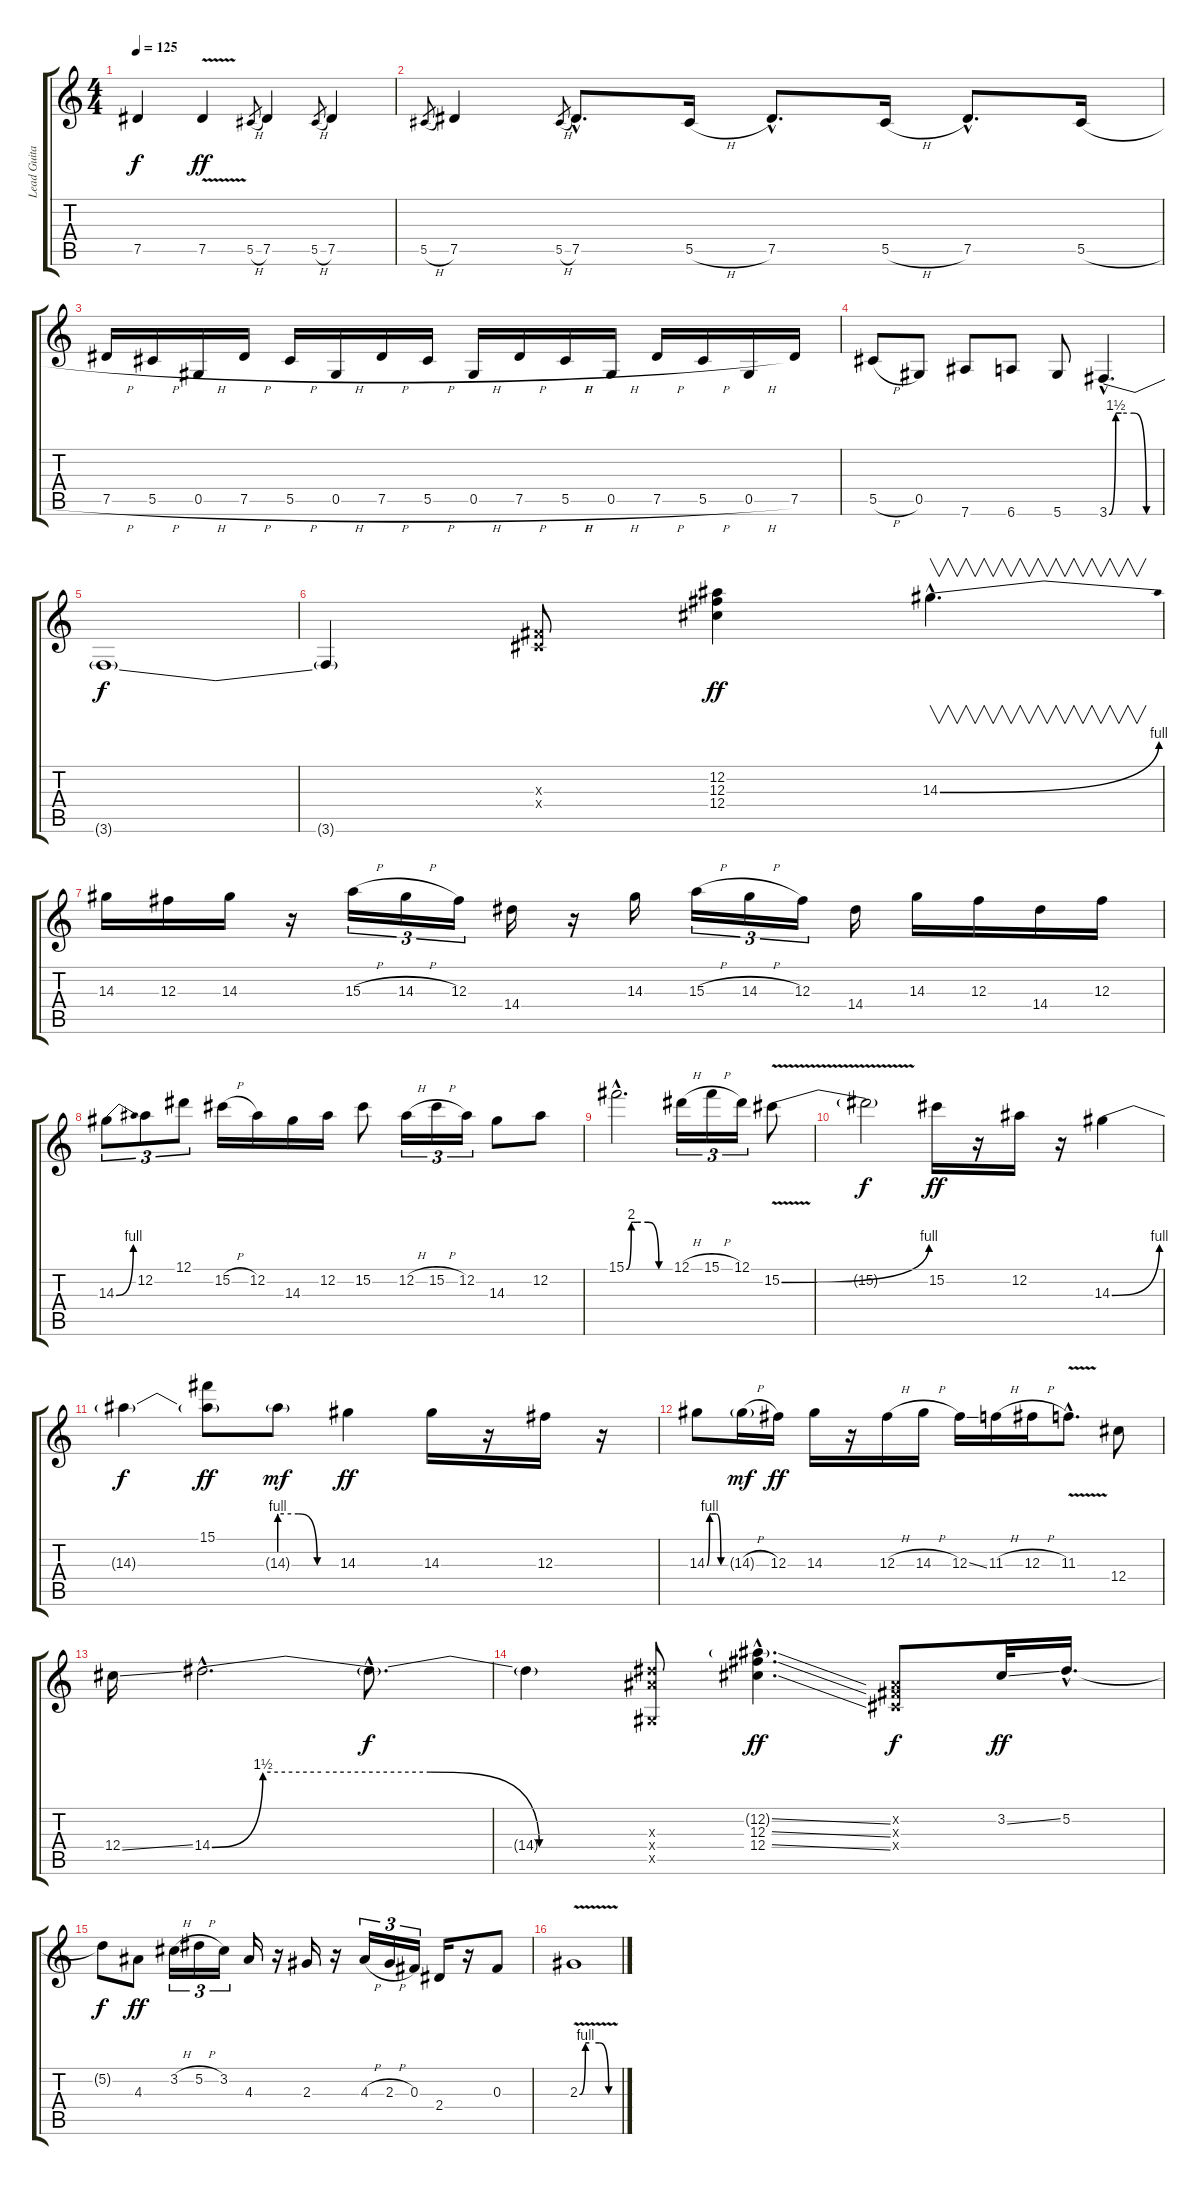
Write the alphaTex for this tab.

\track ("Lead Guitar" "Lead Guita") {instrument overdrivenguitar}
\staff {score tabs}
\tuning (Eb4 Bb3 Gb3 Db3 Ab2 Eb2) {hide}
\ts (4 4)
\tempo 125
\clef g2
\ks c
7.5{t}.4{dy f} 7.5{v}.4{dy ff} 5.5{h}.8{gr} 7.5.4 5.5{h}.8{gr} 7.5.4 |
5.5{h}.8{gr} 7.5.4 5.5{h}.8{gr} 7.5{hac}.8{d} 5.5{h}.16 7.5{hac}.8{d} 5.5{h}.16 7.5{hac}.8{d} 5.5{h}.16 |
7.5{h}.16 5.5{h}.16 0.5{h}.16 7.5{h}.16 5.5{h}.16 0.5{h}.16 7.5{h}.16 5.5{h}.16 0.5{h}.16 7.5{h}.16 5.5{h}.16 0.5{h}.16 7.5{h}.16 5.5{h}.16 0.5{h}.16 7.5.16 |
5.5{h}.8 0.5.8 7.6.8 6.6.8 5.6.8 3.6{be (custom 0 0 8 6 15 6 30 6 45 0 60 0) hac}.4{d} |
3.6{t}.1{dy f} |
3.6{t}.4 (0.3{x} 0.4{x}).8 (12.2 12.3 12.4).4{dy ff} 14.3{be (bend 0 0 60 4) hac}.4{v d} |
14.3.16 12.3.16 14.3.16 r.16 15.3{h}.16{tu (3 2)} 14.3{h}.16{tu (3 2)} 12.3.16{tu (3 2)} 14.4.16 r.16 14.3.16 15.3{h}.16{tu (3 2)} 14.3{h}.16{tu (3 2)} 12.3.16{tu (3 2)} 14.4.16 14.3.16 12.3.16 14.4.16 12.3.16 |
14.3{be (bend 0 0 60 4)}.8{tu (3 2)} 12.2.8{tu (3 2)} 12.1.8{tu (3 2)} 15.2{h}.16 12.2.16 14.3.16 12.2.16 15.2.8 12.2{h}.16{tu (3 2)} 15.2{h}.16{tu (3 2)} 12.2.16{tu (3 2)} 14.3.8 12.2.8 |
15.1{be (custom 0 0 7 8 10 8 15 8 30 8 45 0 60 0) hac}.2{d} 12.1{h}.16{tu (3 2)} 15.1{h}.16{tu (3 2)} 12.1.16{tu (3 2)} 15.2{be (bend 0 0 60 4) v}.8 |
15.2{t}.2{dy f} 15.2.16{dy ff} r.16 12.2.16 r.16 14.3{be (bend 0 0 60 4)}.4 |
14.3{t}.4{dy f} (15.1 14.3{t}).8{dy ff} 14.3{be (custom 0 4 20 4 40 0 60 0) g}.8{dy mf} 14.3.4{dy ff} 14.3.16 r.16 12.3.16 r.16 |
14.3{be (custom 0 0 9 4 15 4 30 4 45 0 60 0)}.8 14.3{h g}.16{dy mf} 12.3.16{dy ff} 14.3.16 r.16 12.3{h}.16 14.3{h}.16 12.3{ss}.16 11.3{h}.16 12.3{h}.16 11.3{v hac}.8{d} 12.4.8 |
12.4{ss}.16 14.4{be (custom 0 0 7 6 15 6 30 6 45 0 60 0) hac}.2{d} 14.4{hac t}.8{d dy f} |
14.4{t}.4 (9.3{x} 9.4{x} 0.5{x}).8 (12.2{ss g hac} 12.3{ss hac} 12.4{ss hac}).4{d dy ff} (0.2{x} 0.3{x} 0.4{x}).8{dy f} 3.2{ss}.32{dy ff} 5.2{hac}.16{d} |
5.2{t}.8{dy f} 4.3.8{dy ff} 3.2{h}.16{tu (3 2)} 5.2{h}.16{tu (3 2)} 3.2.16{tu (3 2)} 4.3.16 r.16 2.3.16 r.16 4.3{h}.16{tu (3 2)} 2.3{h}.16{tu (3 2)} 0.3.16{tu (3 2)} 2.4.16 r.16 0.3.8 |
2.3{be (custom 0 0 9 4 15 4 30 4 45 0 60 0) v}.1
